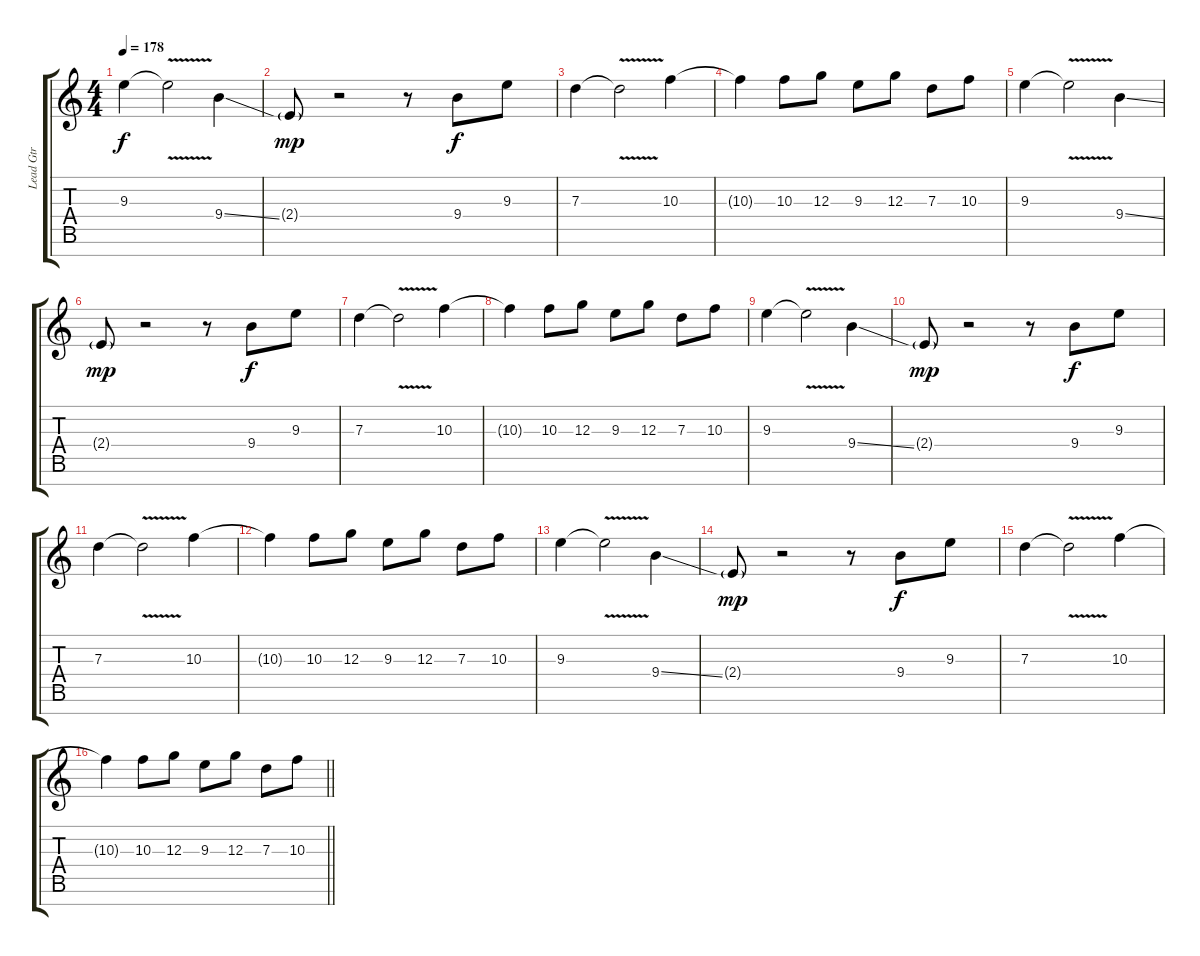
\track ("Lead Gtr" "Lead Gtr") {instrument distortionguitar}
\staff {score tabs}
\tuning (E4 B3 G3 D3 A2 E2 B1) {hide}
\ts (4 4)
\tempo 178
\clef g2
\ks c
9.3.4{dy f} 9.3{v t}.2 9.4{ss}.4 |
2.4{g}.8{dy mp} r.2 r.8 9.4.8{dy f} 9.3.8 |
7.3.4 7.3{v t}.2 10.3.4 |
10.3{t}.4 10.3.8 12.3.8 9.3.8 12.3.8 7.3.8 10.3.8 |
9.3.4 9.3{v t}.2 9.4{ss}.4 |
2.4{g}.8{dy mp} r.2 r.8 9.4.8{dy f} 9.3.8 |
7.3.4 7.3{v t}.2 10.3.4 |
10.3{t}.4 10.3.8 12.3.8 9.3.8 12.3.8 7.3.8 10.3.8 |
9.3.4 9.3{v t}.2 9.4{ss}.4 |
2.4{g}.8{dy mp} r.2 r.8 9.4.8{dy f} 9.3.8 |
7.3.4 7.3{v t}.2 10.3.4 |
10.3{t}.4 10.3.8 12.3.8 9.3.8 12.3.8 7.3.8 10.3.8 |
9.3.4 9.3{v t}.2 9.4{ss}.4 |
2.4{g}.8{dy mp} r.2 r.8 9.4.8{dy f} 9.3.8 |
7.3.4 7.3{v t}.2 10.3.4 |
\barLineRight lightlight
10.3{t}.4 10.3.8 12.3.8 9.3.8 12.3.8 7.3.8 10.3.8
